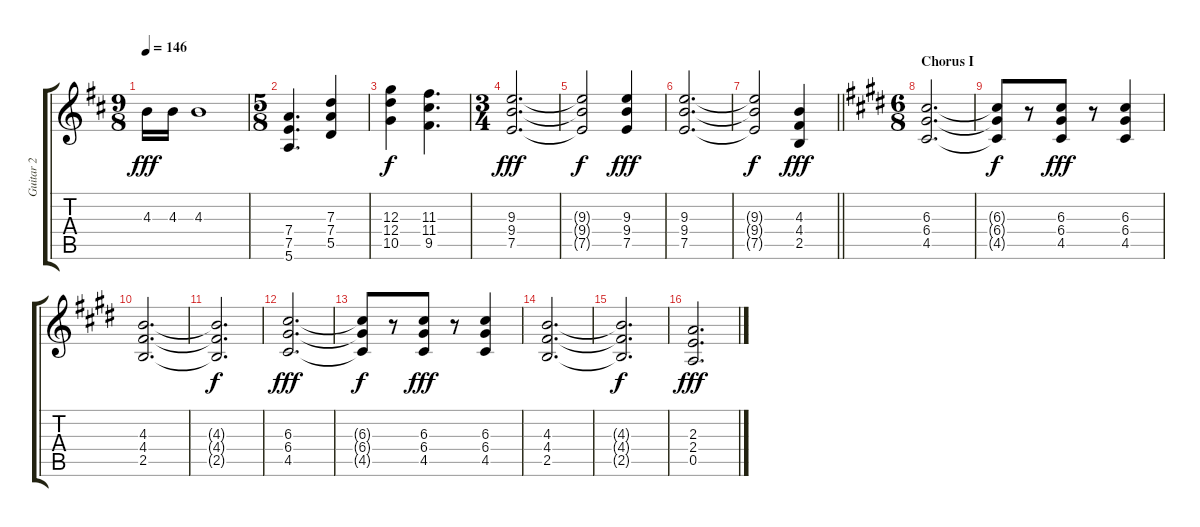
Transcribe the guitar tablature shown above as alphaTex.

\track ("Guitar 2" "Guitar 2") {instrument overdrivenguitar}
\staff {score tabs}
\tuning (E4 B3 G3 D3 A2 E2) {hide}
\ts (9 8)
\tempo 146
\clef g2
\ks d
4.3.16{dy fff} 4.3.16 4.3.1 |
\ts (5 8)
(7.4 7.5 5.6).4{d} (7.3 7.4 5.5).4 |
(12.3 12.4 10.5).4{dy f} (11.3 11.4 9.5).4{d} |
\ts (3 4)
(9.3 9.4 7.5).2{d dy fff} |
(9.3{t} 9.4{t} 7.5{t}).2{dy f} (9.3 9.4 7.5).4{dy fff} |
(9.3 9.4 7.5).2{d} |
\barLineRight lightlight
(9.3{t} 9.4{t} 7.5{t}).2{dy f} (4.3 4.4 2.5).4{dy fff} |
\ts (6 8)
\section ("" "Chorus I")
\ks e
(6.3 6.4 4.5).2{d} |
(6.3{t} 6.4{t} 4.5{t}).8{dy f} r.8 (6.3 6.4 4.5).8{dy fff} r.8 (6.3 6.4 4.5).4 |
(4.3 4.4 2.5).2{d} |
(4.3{t} 4.4{t} 2.5{t}).2{d dy f} |
(6.3 6.4 4.5).2{d dy fff} |
(6.3{t} 6.4{t} 4.5{t}).8{dy f} r.8 (6.3 6.4 4.5).8{dy fff} r.8 (6.3 6.4 4.5).4 |
(4.3 4.4 2.5).2{d} |
(4.3{t} 4.4{t} 2.5{t}).2{d dy f} |
(2.3 2.4 0.5).2{d dy fff}
